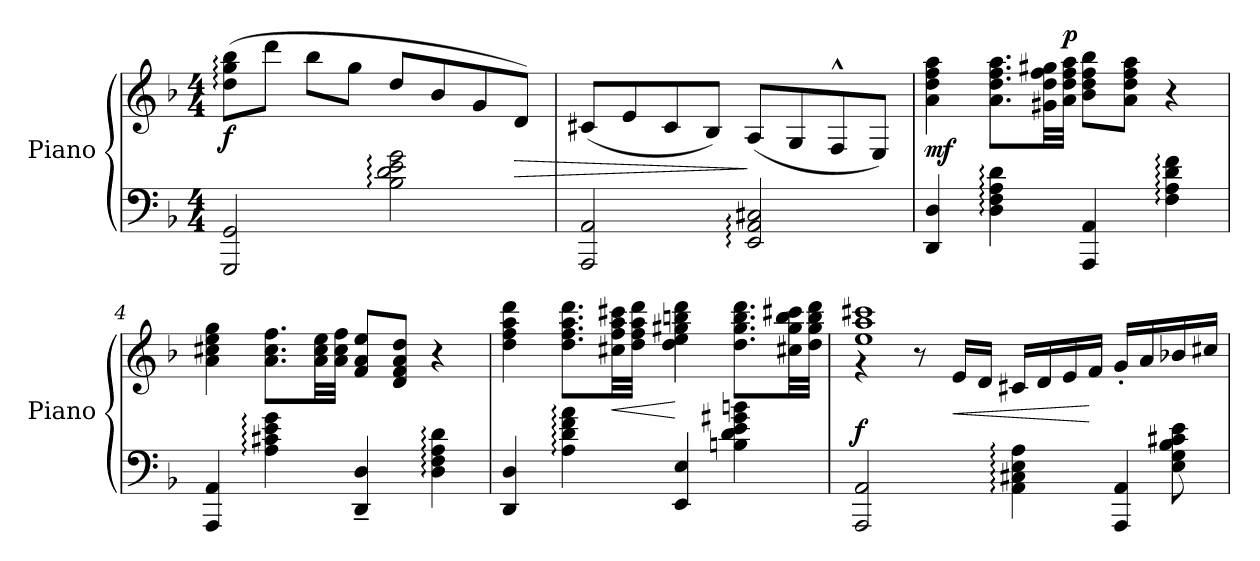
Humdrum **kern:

**kern	**kern	**dynam
*part1	*part1	*part1
*staff2	*staff1	*staff1/2
*I"Piano	*	*
*I'Piano	*	*
*clefF4	*clefG2	*
*k[b-]	*k[b-]	*
*M4/4	*M4/4	*
=1	=1	=1
!	!	!LO:DY:b
2GGG/ 2GG/	(<8dd\: 8gg\: 8bb-\:L	f
.	8ddd\J	.
.	8bb-\L	.
.	8gg\J	.
2B-\: 2d\: 2e\: 2g\:	8dd/L	.
.	8b-/	.
.	8g/	.
!	!	!LO:HP:b
.	8d/J)	>
=2	=2	=2
2AAA/ 2AA/	(<8c#X/L	.
.	8e/	.
.	8c#/	.
.	8B-/J)	.
2EE/: 2AA/: 2C#X/:	(<8A/L	]
.	8G/	.
.	8F^^>/	.
.	8E/J)	.
=3	=3	=3
!	!	!LO:DY:b
4DD/ 4D/	4a\ 4dd\ 4ff\ 4aa\	mf
4D\: 4F\: 4A\: 4d\:	8.a\ 8.dd\ 8.ff\ 8.aa\L	.
.	32g#X\ 32dd\ 32ff\ 32gg#X\LL	.
!	!	!LO:DY:a
.	32a\ 32dd\ 32ff\ 32aa\JJJ	p
4AAA/ 4AA/	8b-\ 8dd\ 8ff\ 8bb-\L	.
.	8a\ 8dd\ 8ff\ 8aa\J	.
4F\: 4A\: 4d\: 4f\:	4r	.
=4	=4	=4
4AAA/ 4AA/	4a\ 4cc#X\ 4ee\ 4gg\	.
4A\: 4c#X\: 4e\: 4g\:	8.a\ 8.cc#\ 8.ff\L	.
.	32a\ 32cc#\ 32ee\LL	.
.	32a\ 32cc#\ 32ff\JJJ	.
4DD/~< 4D/~<	8f/ 8a/ 8ee/L	.
.	8d/ 8f/ 8a/ 8dd/J	.
4D\: 4F\: 4A\: 4d\:	4r	.
!!LO:LB:g=z
=5	=5	=5
4DD/ 4D/	4dd\ 4ff\ 4aa\ 4ddd\	.
4A\: 4d\: 4f\: 4a\:	8.dd\ 8.ff\ 8.aa\ 8.ddd\L	.
!	!	!LO:HP:b
.	32cc#X\ 32ff\ 32aa\ 32ccc#X\LL	<
.	32dd\ 32ff\ 32aa\ 32ddd\JJJ	.
4EE/ 4E/	4dd\ 4ee\ 4gg#X\ 4bbn\ 4ddd\	[
4Bn\ 4d\ 4e\ 4g#X\ 4bn\	8.dd\ 8.gg#\ 8.bb\ 8.ddd\L	.
.	32cc#X\ 32gg#\ 32bb\ 32ccc#X\LL	.
.	32dd\ 32gg#\ 32bb\ 32ddd\JJJ	.
=6	=6	=6
*^	*^	*
*	*	*	*^	*
*	*	*	*	*^	*
!	!	!	!	!	!	!LO:DY:a=2
2AAA/ 2AA/	2..ryy	1ccc#X:	1aa	1ee	4rf	f
.	.	.	.	.	8r	.
!	!	!	!	!	!	!LO:HP:b
.	.	.	.	.	16e/LL	<
.	.	.	.	.	16d/JJ	.
4AA\: 4C#X\: 4E\: 4A\:	.	.	.	.	16c#X/LL	.
.	.	.	.	.	16d/	.
.	.	.	.	.	16e/	.
.	.	.	.	.	16f/JJ	[
4AAA/ 4AA/	.	.	.	.	16g'>/LL	.
.	.	.	.	.	16a/	.
.	8E\ 8G\ 8B-\ 8c#X\ 8e\	.	.	.	16b-X/	.
.	.	.	.	.	16cc#X/JJ	.
*v	*v	*	*	*	*	*
*	*v	*v	*v	*v	*
=	=	=
*-	*-	*-
